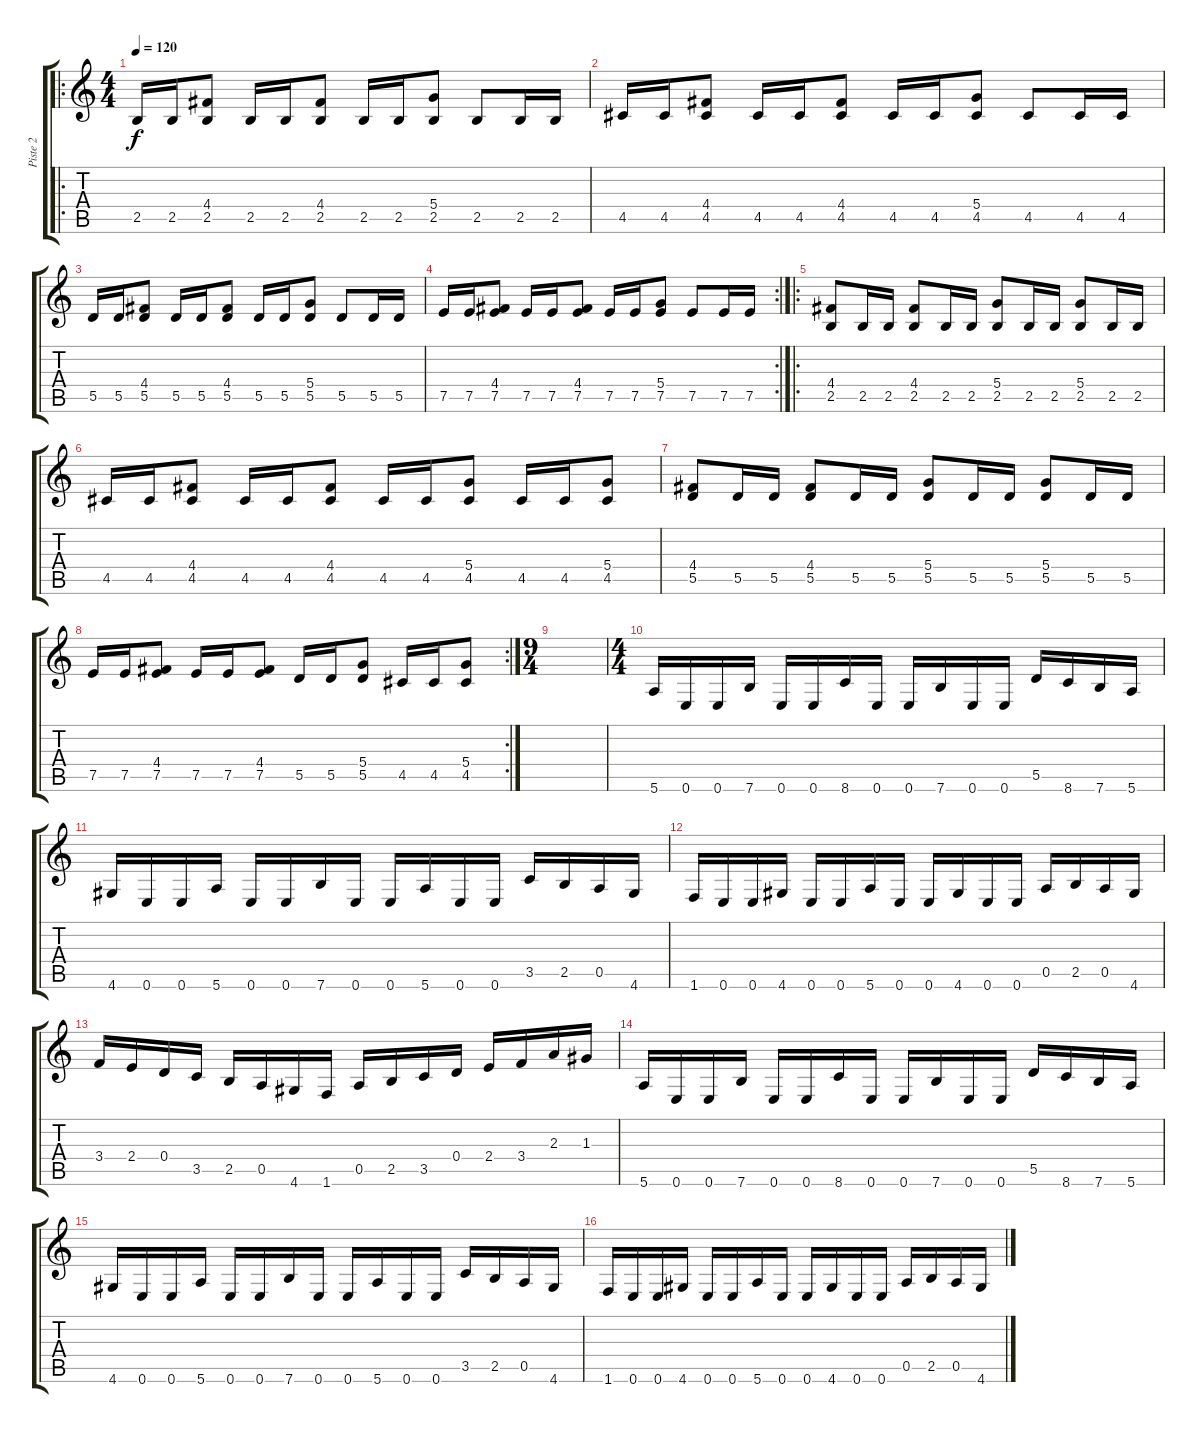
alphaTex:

\track ("Piste 2" "Piste 2") {instrument overdrivenguitar}
\staff {score tabs}
\tuning (E4 B3 G3 D3 A2 E2) {hide}
\ro
\ts (4 4)
\tempo 120
\clef g2
\ks c
2.5.16{dy f instrument overdrivenguitar} 2.5.16 (4.4 2.5).8 2.5.16 2.5.16 (4.4 2.5).8 2.5.16 2.5.16 (5.4 2.5).8 2.5.8 2.5.16 2.5.16 |
4.5.16 4.5.16 (4.4 4.5).8 4.5.16 4.5.16 (4.4 4.5).8 4.5.16 4.5.16 (5.4 4.5).8 4.5.8 4.5.16 4.5.16 |
5.5.16 5.5.16 (4.4 5.5).8 5.5.16 5.5.16 (4.4 5.5).8 5.5.16 5.5.16 (5.4 5.5).8 5.5.8 5.5.16 5.5.16 |
\rc 2
7.5.16 7.5.16 (4.4 7.5).8 7.5.16 7.5.16 (4.4 7.5).8 7.5.16 7.5.16 (5.4 7.5).8 7.5.8 7.5.16 7.5.16 |
\ro
(4.4 2.5).8 2.5.16 2.5.16 (4.4 2.5).8 2.5.16 2.5.16 (5.4 2.5).8 2.5.16 2.5.16 (5.4 2.5).8 2.5.16 2.5.16 |
4.5.16 4.5.16 (4.4 4.5).8 4.5.16 4.5.16 (4.4 4.5).8 4.5.16 4.5.16 (5.4 4.5).8 4.5.16 4.5.16 (5.4 4.5).8 |
(4.4 5.5).8 5.5.16 5.5.16 (4.4 5.5).8 5.5.16 5.5.16 (5.4 5.5).8 5.5.16 5.5.16 (5.4 5.5).8 5.5.16 5.5.16 |
\rc 2
7.5.16 7.5.16 (4.4 7.5).8 7.5.16 7.5.16 (4.4 7.5).8 5.5.16 5.5.16 (5.4 5.5).8 4.5.16 4.5.16 (5.4 4.5).8 |
\ts (9 4)
|
\ts (4 4)
5.6.16 0.6.16 0.6.16 7.6.16 0.6.16 0.6.16 8.6.16 0.6.16 0.6.16 7.6.16 0.6.16 0.6.16 5.5.16 8.6.16 7.6.16 5.6.16 |
4.6.16 0.6.16 0.6.16 5.6.16 0.6.16 0.6.16 7.6.16 0.6.16 0.6.16 5.6.16 0.6.16 0.6.16 3.5.16 2.5.16 0.5.16 4.6.16 |
1.6.16 0.6.16 0.6.16 4.6.16 0.6.16 0.6.16 5.6.16 0.6.16 0.6.16 4.6.16 0.6.16 0.6.16 0.5.16 2.5.16 0.5.16 4.6.16 |
3.4.16 2.4.16 0.4.16 3.5.16 2.5.16 0.5.16 4.6.16 1.6.16 0.5.16 2.5.16 3.5.16 0.4.16 2.4.16 3.4.16 2.3.16 1.3.16 |
5.6.16 0.6.16 0.6.16 7.6.16 0.6.16 0.6.16 8.6.16 0.6.16 0.6.16 7.6.16 0.6.16 0.6.16 5.5.16 8.6.16 7.6.16 5.6.16 |
4.6.16 0.6.16 0.6.16 5.6.16 0.6.16 0.6.16 7.6.16 0.6.16 0.6.16 5.6.16 0.6.16 0.6.16 3.5.16 2.5.16 0.5.16 4.6.16 |
1.6.16 0.6.16 0.6.16 4.6.16 0.6.16 0.6.16 5.6.16 0.6.16 0.6.16 4.6.16 0.6.16 0.6.16 0.5.16 2.5.16 0.5.16 4.6.16
